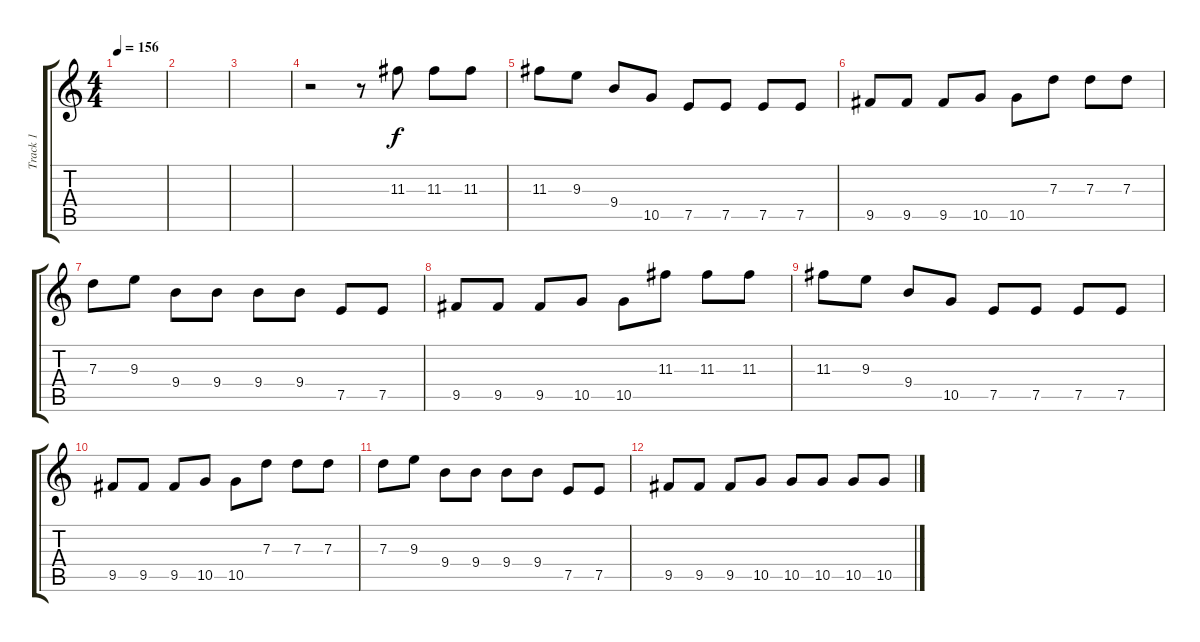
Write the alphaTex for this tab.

\track ("Track 1" "Track 1") {instrument overdrivenguitar}
\staff {score tabs}
\tuning (E4 B3 G3 D3 A2 E2) {hide}
\ts (4 4)
\tempo 156
\clef g2
\ks c
|
|
|
r.2 r.8 11.3.8 11.3.8 11.3.8 |
11.3.8 9.3.8 9.4.8 10.5.8 7.5.8 7.5.8 7.5.8 7.5.8 |
9.5.8 9.5.8 9.5.8 10.5.8 10.5.8 7.3.8 7.3.8 7.3.8 |
7.3.8 9.3.8 9.4.8 9.4.8 9.4.8 9.4.8 7.5.8 7.5.8 |
9.5.8 9.5.8 9.5.8 10.5.8 10.5.8 11.3.8 11.3.8 11.3.8 |
11.3.8 9.3.8 9.4.8 10.5.8 7.5.8 7.5.8 7.5.8 7.5.8 |
9.5.8 9.5.8 9.5.8 10.5.8 10.5.8 7.3.8 7.3.8 7.3.8 |
7.3.8 9.3.8 9.4.8 9.4.8 9.4.8 9.4.8 7.5.8 7.5.8 |
9.5.8 9.5.8 9.5.8 10.5.8 10.5.8 10.5.8 10.5.8 10.5.8
